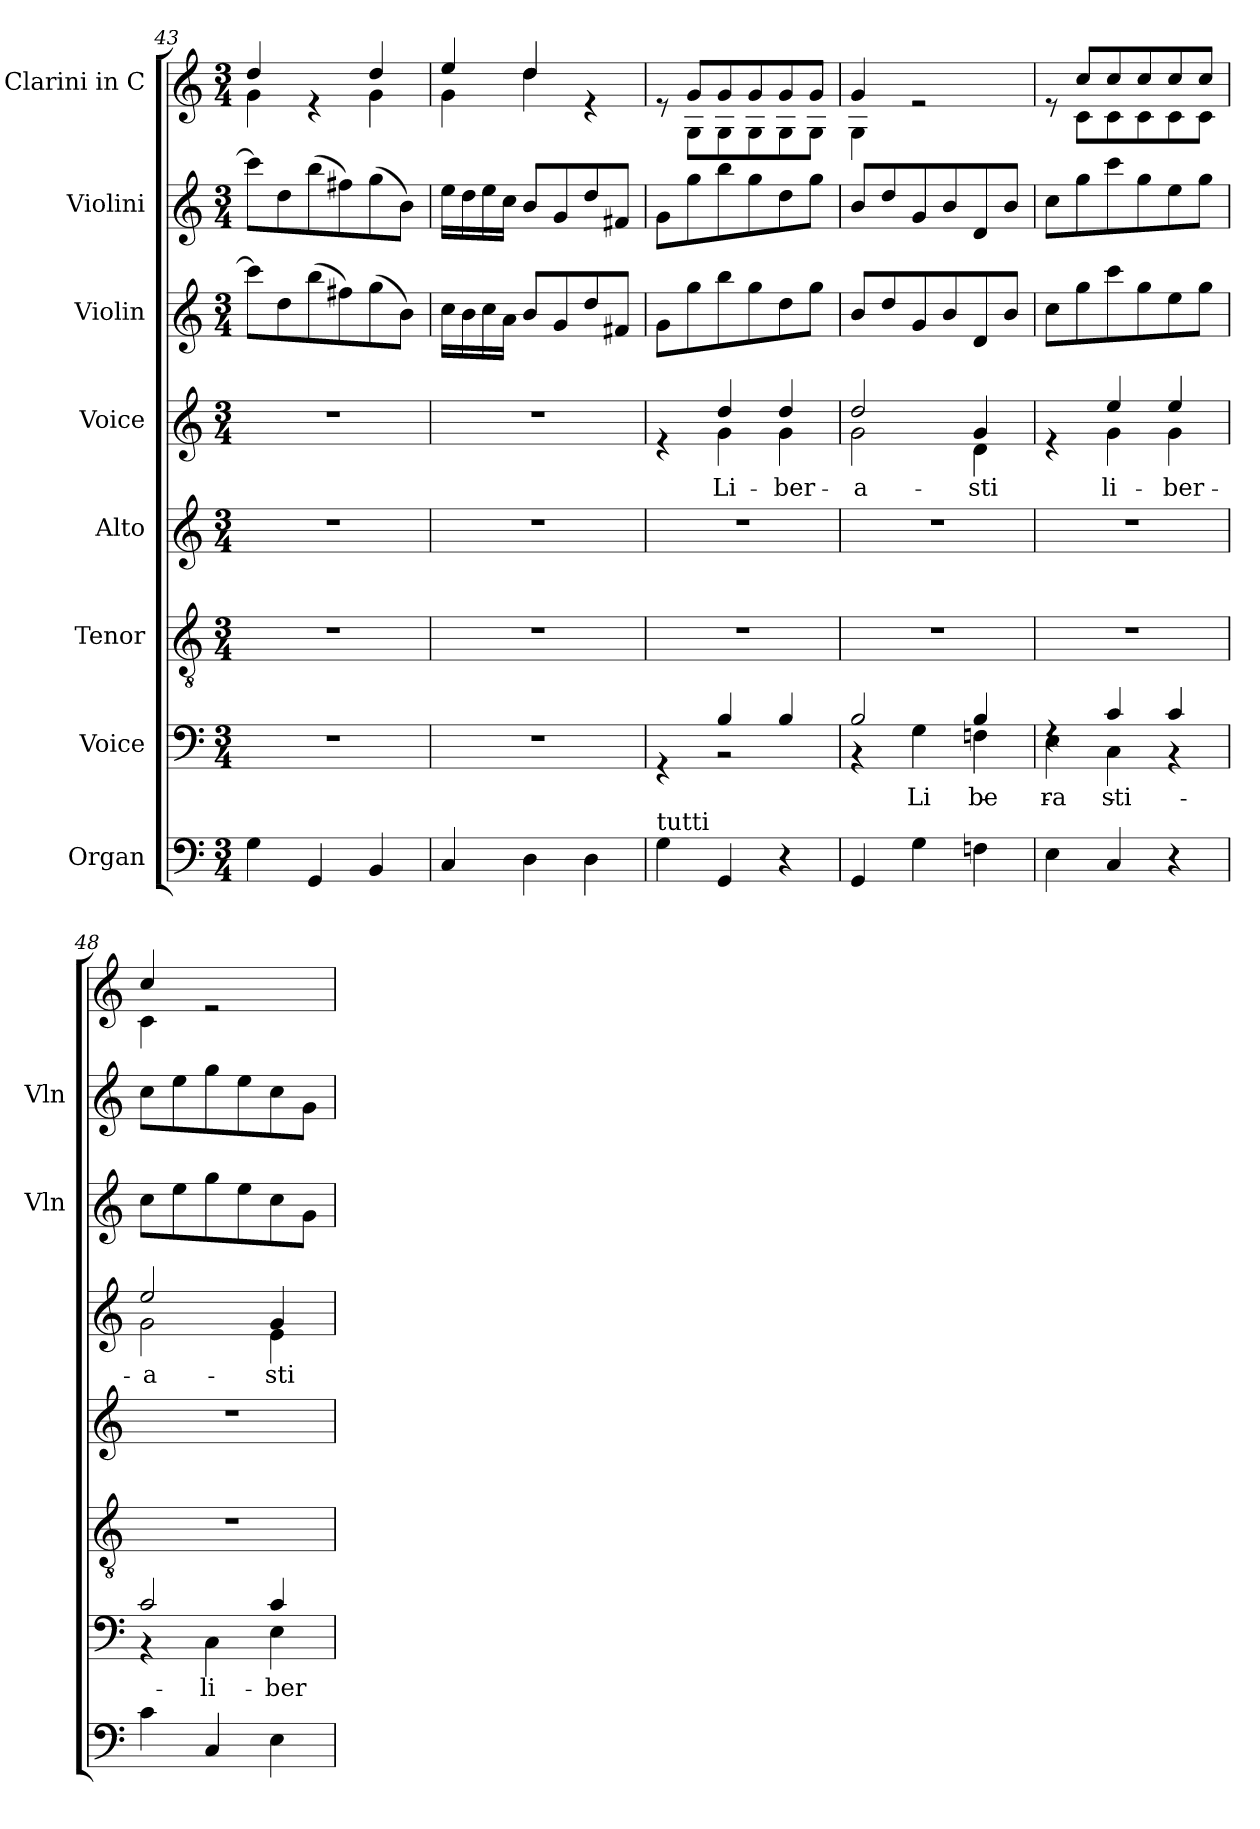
**kern	**kern	**text	**kern	**kern	**kern	**text	**kern	**kern	**kern
*part8	*part7	*part7	*part6	*part5	*part4	*part4	*part3	*part2	*part1
*staff8	*staff7	*staff7	*staff6	*staff5	*staff4	*staff4	*staff3	*staff2	*staff1
*I"Organ	*I"Voice	*	*I"Tenor	*I"Alto	*I"Voice	*	*I"Violin	*I"Violini	*I"Clarini in C
*	*	*	*	*	*	*	*I'Vln	*I'Vln	*
*clefF4	*clefF4	*	*clefGv2	*clefG2	*clefG2	*	*clefG2	*clefG2	*clefG2
*k[]	*k[]	*	*k[]	*k[]	*k[]	*	*k[]	*k[]	*k[]
*M3/4	*M3/4	*	*M3/4	*M3/4	*M3/4	*	*M3/4	*M3/4	*M3/4
=43	=43	=43	=43	=43	=43	=43	=43	=43	=43
*	*	*	*	*	*	*	*	*	*^
4G\	2.r	.	2.r	2.r	2.r	.	8ccc\L]	8ccc\L]	4dd/	4g\
.	.	.	.	.	.	.	8dd\	8dd\	.	.
4GG/	.	.	.	.	.	.	(8bb\	(8bb\	4re	4ryy
.	.	.	.	.	.	.	8ff#X\)	8ff#X\)	.	.
4BB/	.	.	.	.	.	.	(8gg\	(8gg\	4dd/	4g\
.	.	.	.	.	.	.	8b\J)	8b\J)	.	.
=44	=44	=44	=44	=44	=44	=44	=44	=44	=44	=44
4C/	2.r	.	2.r	2.r	2.r	.	16cc\LL	16ee\LL	4ee/	4g\
.	.	.	.	.	.	.	16b\	16dd\	.	.
.	.	.	.	.	.	.	16cc\	16ee\	.	.
.	.	.	.	.	.	.	16a\JJ	16cc\JJ	.	.
4D\	.	.	.	.	.	.	8b/L	8b/L	4dd/	4dd\
.	.	.	.	.	.	.	8g/	8g/	.	.
4D\	.	.	.	.	.	.	8dd/	8dd/	4re	4ryy
.	.	.	.	.	.	.	8f#X/J	8f#X/J	.	.
=45	=45	=45	=45	=45	=45	=45	=45	=45	=45	=45
*	*^	*	*	*	*^	*	*	*	*	*
!LO:TX:a:t=tutti	!	!	!	!	!	!	!	!	!	!	!	!
4G\	4rGG	4ryy	.	2.r	2.r	4re	4ryy	.	8g\L	8g\L	8re	8ryy
.	.	.	.	.	.	.	.	.	8gg\	8gg\	8g/L	8G\L
!	!	!	!	!	!	!	!	!LO:LY:b	!	!	!	!
4GG/	4B/	2r	.	.	.	4dd/	4g\	Li-	8bb\	8bb\	8g/	8G\
.	.	.	.	.	.	.	.	.	8gg\	8gg\	8g/	8G\
!	!	!	!	!	!	!	!	!LO:LY:b	!	!	!	!
4r	4B/	.	.	.	.	4dd/	4g\	-ber-	8dd\	8dd\	8g/	8G\
.	.	.	.	.	.	.	.	.	8gg\J	8gg\J	8g/J	8G\J
=46	=46	=46	=46	=46	=46	=46	=46	=46	=46	=46	=46	=46
!	!	!	!	!	!	!	!	!LO:LY:b	!	!	!	!
4GG/	2B/	4r	.	2.r	2.r	2dd/	2g\	-a-	8b/L	8b/L	4g/	4G\
.	.	.	.	.	.	.	.	.	8dd/	8dd/	.	.
!	!	!	!LO:LY:b	!	!	!	!	!	!	!	!	!
4G\	.	4G\	Li-	.	.	.	.	.	8g/	8g/	2re	2ryy
.	.	.	.	.	.	.	.	.	8b/	8b/	.	.
!	!	!	!LO:LY:b	!	!	!	!	!LO:LY:b	!	!	!	!
4Fn\	4B/	4Fn\	-be-	.	.	4g/	4d\	-sti	8d/	8d/	.	.
.	.	.	.	.	.	.	.	.	8b/J	8b/J	.	.
=47	=47	=47	=47	=47	=47	=47	=47	=47	=47	=47	=47	=47
!	!	!	!LO:LY:b	!	!	!	!	!	!	!	!	!
4E\	4rF	4E\	-ra-	2.r	2.r	4re	4ryy	.	8cc\L	8cc\L	8re	8ryy
.	.	.	.	.	.	.	.	.	8gg\	8gg\	8cc/L	8c\L
!	!	!	!LO:LY:b	!	!	!	!	!LO:LY:b	!	!	!	!
4C/	4c/	4C\	-sti	.	.	4ee/	4g\	li-	8ccc\	8ccc\	8cc/	8c\
.	.	.	.	.	.	.	.	.	8gg\	8gg\	8cc/	8c\
!	!	!	!	!	!	!	!	!LO:LY:b	!	!	!	!
4r	4c/	4r	.	.	.	4ee/	4g\	-ber-	8ee\	8ee\	8cc/	8c\
.	.	.	.	.	.	.	.	.	8gg\J	8gg\J	8cc/J	8c\J
!!LO:LB:g=z	!!
=48	=48	=48	=48	=48	=48	=48	=48	=48	=48	=48	=48	=48
!	!	!	!	!	!	!	!	!LO:LY:b	!	!	!	!
4c\	2c/	4r	.	2.r	2.r	2ee/	2g\	-a-	8cc\L	8cc\L	4cc/	4c\
.	.	.	.	.	.	.	.	.	8ee\	8ee\	.	.
!	!	!	!LO:LY:b	!	!	!	!	!	!	!	!	!
4C/	.	4C\	li-	.	.	.	.	.	8gg\	8gg\	2re	2ryy
.	.	.	.	.	.	.	.	.	8ee\	8ee\	.	.
!	!	!	!LO:LY:b	!	!	!	!	!LO:LY:b	!	!	!	!
4E\	4c/	4E\	-ber-	.	.	4g/	4e\	-sti	8cc\	8cc\	.	.
.	.	.	.	.	.	.	.	.	8g\J	8g\J	.	.
*	*v	*v	*	*	*	*v	*v	*	*	*	*v	*v
=	=	=	=	=	=	=	=	=	=
*-	*-	*-	*-	*-	*-	*-	*-	*-	*-
